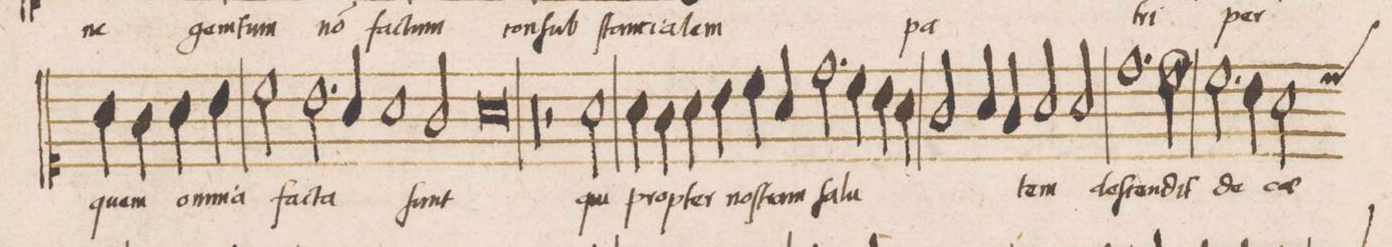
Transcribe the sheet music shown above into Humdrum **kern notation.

**kern	**text
*I"DISCANTVS	*
*clefC1	*
*k[]	*
*met(C|)	*
*M2/1	*
4a\	quem
4g\	.
4a\	om-
4b\	-ni-
2cc\	-a
2.b\	fa-
=39-	=39-
4a/	.
1a	.
2g/	-cta
=40-	=40-
0a	ſunt
=41-	=41-
00r	.
=42-	=42-
=43-	=43-
2r	.
2a\	qui
4a\	pro-
4g\	.
4a\	-pter
4b\	.
=44-	=44-
4cc\	noſ-
4a/	-tram
2.dd\	ſa-
4cc\	.
4b\	.
4a\	.
=45-	=45-
2g/	.
4a/	-lu-
4g/	.
2a/	-tem
2a/	de-
=46-	=46-
1.dd	-ſcen-
2dd\	-dit
=47-	=47-
2.cc\	de
4b\	.
*custos:cc	*
2a\	.
*-	*-
